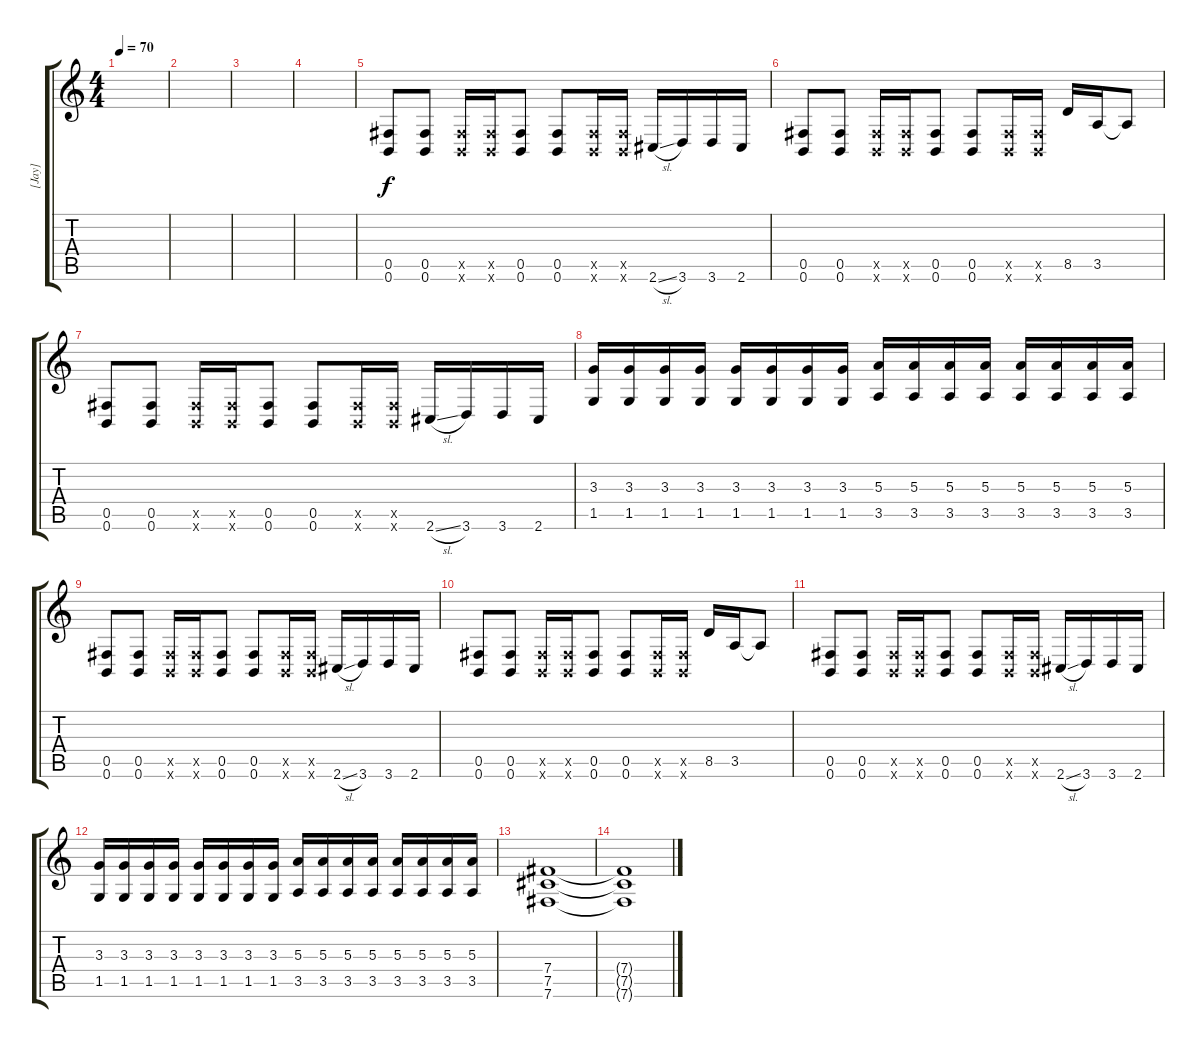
\track ("[Jay]" "[Jay]") {instrument distortionguitar}
\staff {score tabs}
\tuning (Db4 Ab3 E3 B2 Gb2 B1) {hide}
\ts (4 4)
\tempo 70
\clef g2
\ks c
|
|
|
|
(0.5 0.6).8 (0.5 0.6).8 (0.5{x} 0.6{x}).16 (0.5{x} 0.6{x}).16 (0.5 0.6).8 (0.5 0.6).8 (0.5{x} 0.6{x}).16 (0.5{x} 0.6{x}).16 2.6{sl}.16 3.6.16 3.6.16 2.6.16 |
(0.5 0.6).8 (0.5 0.6).8 (0.5{x} 0.6{x}).16 (0.5{x} 0.6{x}).16 (0.5 0.6).8 (0.5 0.6).8 (0.5{x} 0.6{x}).16 (0.5{x} 0.6{x}).16 8.5.16 3.5.16 3.5{t}.8 |
(0.5 0.6).8 (0.5 0.6).8 (0.5{x} 0.6{x}).16 (0.5{x} 0.6{x}).16 (0.5 0.6).8 (0.5 0.6).8 (0.5{x} 0.6{x}).16 (0.5{x} 0.6{x}).16 2.6{sl}.16 3.6.16 3.6.16 2.6.16 |
(3.3 1.5).16 (3.3 1.5).16 (3.3 1.5).16 (3.3 1.5).16 (3.3 1.5).16 (3.3 1.5).16 (3.3 1.5).16 (3.3 1.5).16 (5.3 3.5).16 (5.3 3.5).16 (5.3 3.5).16 (5.3 3.5).16 (5.3 3.5).16 (5.3 3.5).16 (5.3 3.5).16 (5.3 3.5).16 |
(0.5 0.6).8 (0.5 0.6).8 (0.5{x} 0.6{x}).16 (0.5{x} 0.6{x}).16 (0.5 0.6).8 (0.5 0.6).8 (0.5{x} 0.6{x}).16 (0.5{x} 0.6{x}).16 2.6{sl}.16 3.6.16 3.6.16 2.6.16 |
(0.5 0.6).8 (0.5 0.6).8 (0.5{x} 0.6{x}).16 (0.5{x} 0.6{x}).16 (0.5 0.6).8 (0.5 0.6).8 (0.5{x} 0.6{x}).16 (0.5{x} 0.6{x}).16 8.5.16 3.5.16 3.5{t}.8 |
(0.5 0.6).8 (0.5 0.6).8 (0.5{x} 0.6{x}).16 (0.5{x} 0.6{x}).16 (0.5 0.6).8 (0.5 0.6).8 (0.5{x} 0.6{x}).16 (0.5{x} 0.6{x}).16 2.6{sl}.16 3.6.16 3.6.16 2.6.16 |
(3.3 1.5).16 (3.3 1.5).16 (3.3 1.5).16 (3.3 1.5).16 (3.3 1.5).16 (3.3 1.5).16 (3.3 1.5).16 (3.3 1.5).16 (5.3 3.5).16 (5.3 3.5).16 (5.3 3.5).16 (5.3 3.5).16 (5.3 3.5).16 (5.3 3.5).16 (5.3 3.5).16 (5.3 3.5).16 |
(7.4 7.5 7.6).1{volume 0} |
(7.4{t} 7.5{t} 7.6{t}).1
